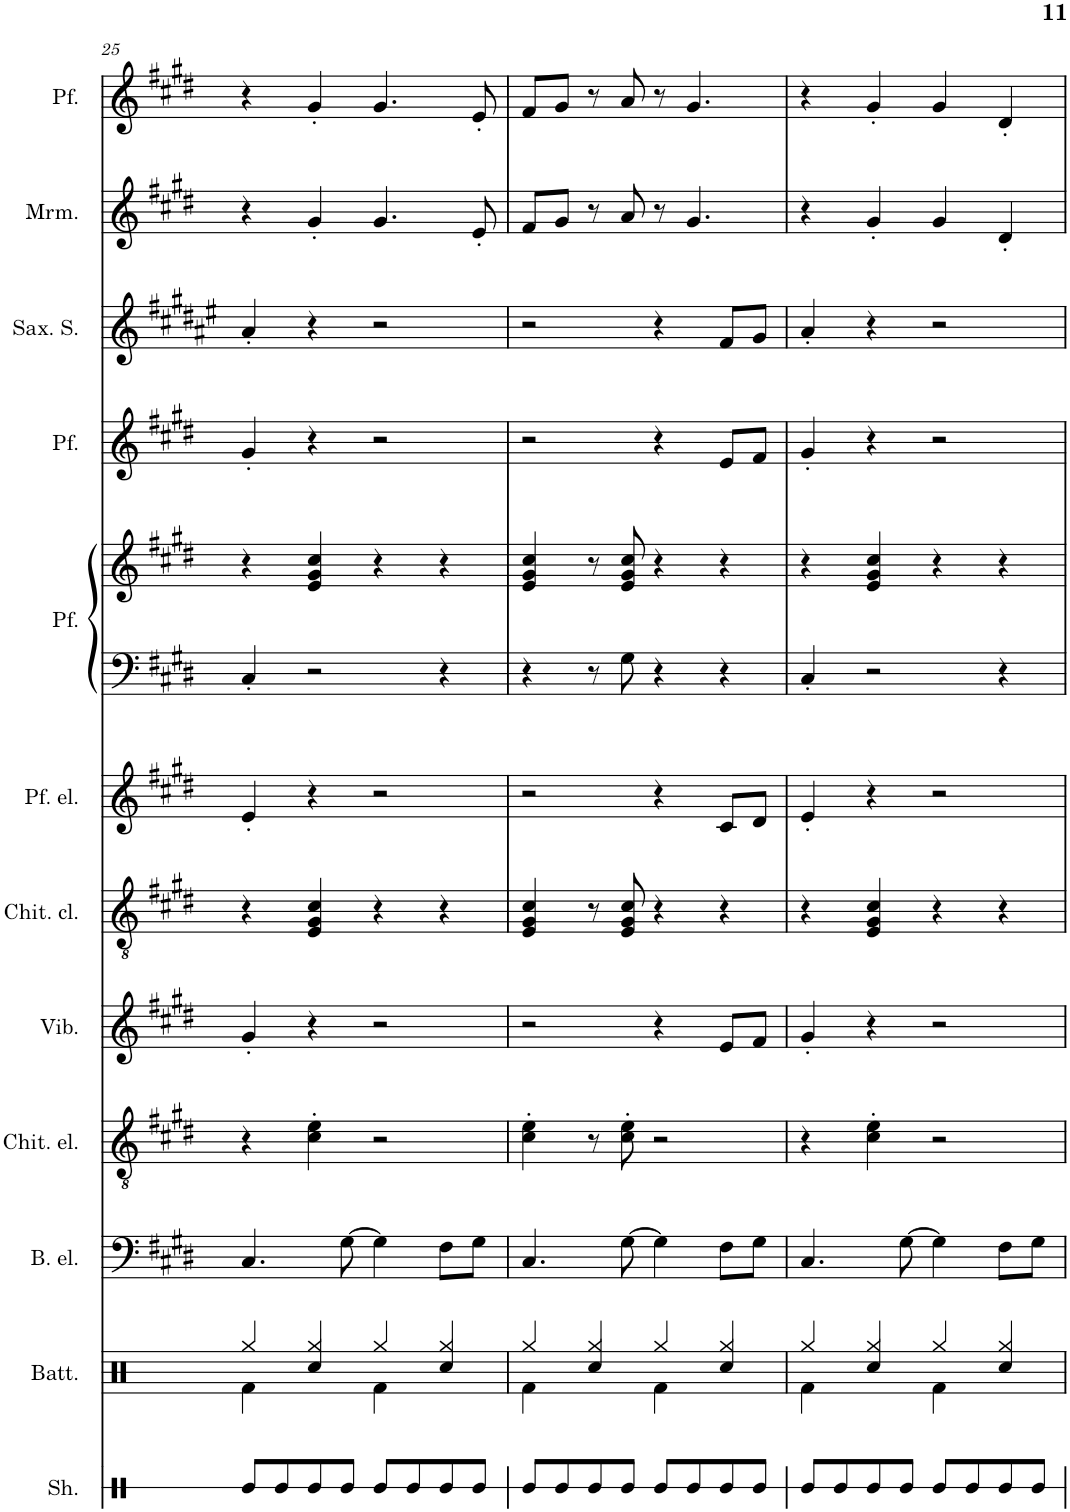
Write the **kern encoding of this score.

**kern	**kern	**kern	**kern	**kern	**kern	**kern	**kern	**kern	**kern	**kern	**kern	**kern
*part12	*part11	*part10	*part9	*part8	*part7	*part6	*part5	*part5	*part4	*part3	*part2	*part1
*staff13	*staff12	*staff11	*staff10	*staff9	*staff8	*staff7	*staff6	*staff5	*staff4	*staff3	*staff2	*staff1
*I"Shaker	*I"Batteria	*I"Basso elettrico	*I"Chitarra elettrica	*I"Vibrafono	*I"Chitarra acustica	*I"Piano elettrico	*I"Piano	*	*I"Piano	*I"Saxophone Soprano	*I"Marimba	*I"Piano
*I'Sh.	*I'Batt.	*I'B. el.	*I'Chit. el.	*I'Vib.	*	*	*	*	*	*I'Sax. S.	*I'Mrm.	*
!!LO:PB:g=z
*clefX	*clefX	*clefF4	*clefGv2	*clefG2	*clefGv2	*clefG2	*clefF4	*clefG2	*clefG2	*clefG2	*clefG2	*clefG2
*	*	*Trd7c12	*	*	*	*	*	*	*	*Trd1c2	*	*Trd1c2
*k[]	*k[]	*k[f#c#g#d#]	*k[f#c#g#d#]	*k[f#c#g#d#]	*k[f#c#g#d#]	*k[f#c#g#d#]	*k[f#c#g#d#]	*k[f#c#g#d#]	*k[f#c#g#d#]	*k[f#c#g#d#a#e#]	*k[f#c#g#d#]	*k[f#c#g#d#]
*M4/4	*M4/4	*M4/4	*M4/4	*M4/4	*M4/4	*M4/4	*M4/4	*M4/4	*M4/4	*M4/4	*M4/4	*M4/4
=25	=25	=25	=25	=25	=25	=25	=25	=25	=25	=25	=25	=25
*	*^	*	*	*	*	*	*	*	*	*	*	*
8Re/L	4Rgg/	4Rf\	4.C#/	4r	4g#'/	4r	4e'/	4C#'/	4r	4g#'/	4a#'/	4r	4r
8Re/	.	.	.	.	.	.	.	.	.	.	.	.	.
8Re/	4Rgg/	4Rcc/	.	4c#\' 4e\'	4r	4E/ 4G#/ 4c#/	4r	2r	4e/ 4g#/ 4cc#/	4r	4r	4g#'/	4g#'/
8Re/J	.	.	[8G#\	.	.	.	.	.	.	.	.	.	.
8Re/L	4Rgg/	4Rf\	4G#\]	2r	2r	4r	2r	.	4r	2r	2r	4.g#/	4.g#/
8Re/	.	.	.	.	.	.	.	.	.	.	.	.	.
8Re/	4Rgg/	4Rcc/	8F#\L	.	.	4r	.	4r	4r	.	.	.	.
8Re/J	.	.	8G#\J	.	.	.	.	.	.	.	.	8e'/	8e'/
=26	=26	=26	=26	=26	=26	=26	=26	=26	=26	=26	=26	=26	=26
8Re/L	4Rgg/	4Rf\	4.C#/	4c#\' 4e\'	2r	4E/ 4G#/ 4c#/	2r	4r	4e/ 4g#/ 4cc#/	2r	2r	8f#/L	8f#/L
8Re/	.	.	.	.	.	.	.	.	.	.	.	8g#/J	8g#/J
8Re/	4Rgg/	4Rcc/	.	8r	.	8r	.	8r	8r	.	.	8r	8r
8Re/J	.	.	[8G#\	8c#\' 8e\'	.	8E/ 8G#/ 8c#/	.	8G#\	8e/ 8g#/ 8cc#/	.	.	8a/	8a/
8Re/L	4Rgg/	4Rf\	4G#\]	2r	4r	4r	4r	4r	4r	4r	4r	8r	8r
8Re/	.	.	.	.	.	.	.	.	.	.	.	4.g#/	4.g#/
8Re/	4Rgg/	4Rcc/	8F#\L	.	8e/L	4r	8c#/L	4r	4r	8e/L	8f#/L	.	.
8Re/J	.	.	8G#\J	.	8f#/J	.	8d#/J	.	.	8f#/J	8g#/J	.	.
=27	=27	=27	=27	=27	=27	=27	=27	=27	=27	=27	=27	=27	=27
8Re/L	4Rgg/	4Rf\	4.C#/	4r	4g#'/	4r	4e'/	4C#'/	4r	4g#'/	4a#'/	4r	4r
8Re/	.	.	.	.	.	.	.	.	.	.	.	.	.
8Re/	4Rgg/	4Rcc/	.	4c#\' 4e\'	4r	4E/ 4G#/ 4c#/	4r	2r	4e/ 4g#/ 4cc#/	4r	4r	4g#'/	4g#'/
8Re/J	.	.	[8G#\	.	.	.	.	.	.	.	.	.	.
8Re/L	4Rgg/	4Rf\	4G#\]	2r	2r	4r	2r	.	4r	2r	2r	4g#/	4g#/
8Re/	.	.	.	.	.	.	.	.	.	.	.	.	.
8Re/	4Rgg/	4Rcc/	8F#\L	.	.	4r	.	4r	4r	.	.	4d#'/	4d#'/
8Re/J	.	.	8G#\J	.	.	.	.	.	.	.	.	.	.
*	*v	*v	*	*	*	*	*	*	*	*	*	*	*
=	=	=	=	=	=	=	=	=	=	=	=	=
*-	*-	*-	*-	*-	*-	*-	*-	*-	*-	*-	*-	*-
